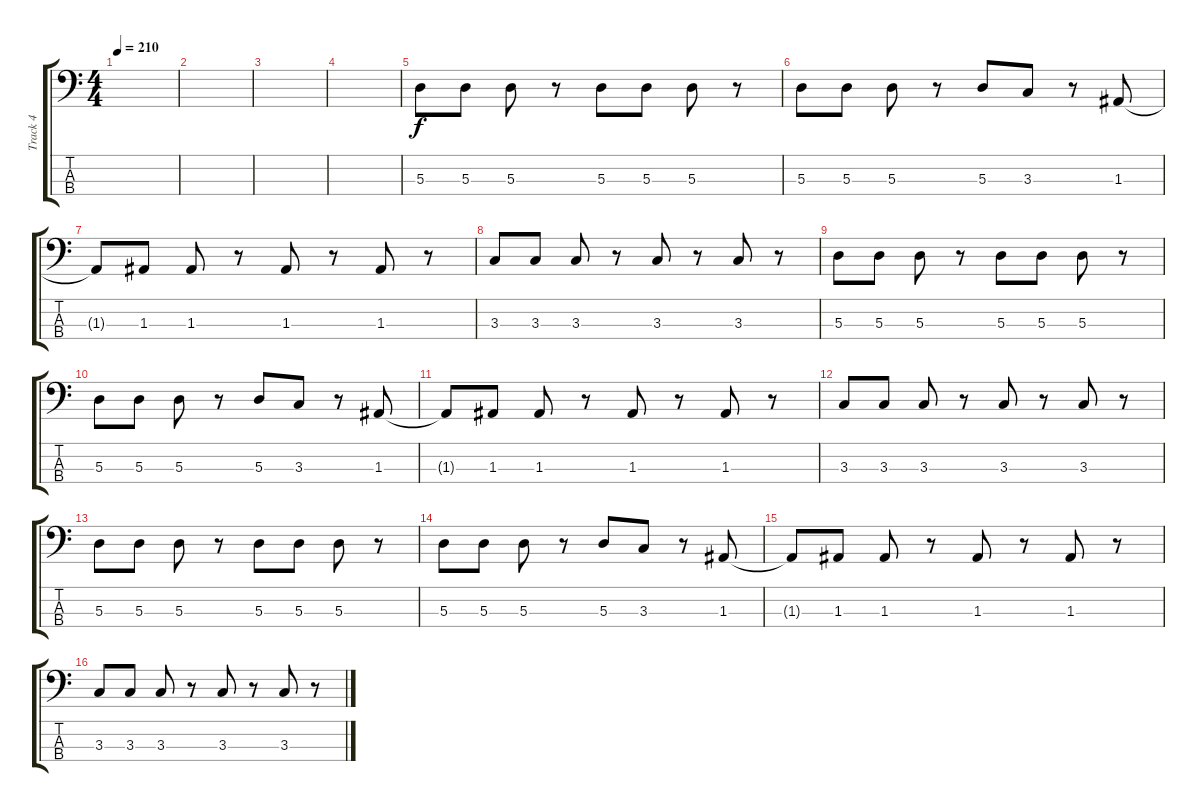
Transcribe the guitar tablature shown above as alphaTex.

\track ("Track 4" "Track 4") {instrument electricbasspick}
\staff {score tabs}
\tuning (G2 D2 A1 D1) {hide}
\ts (4 4)
\tempo 210
\clef f4
\ks c
|
|
|
|
5.3.8 5.3.8 5.3.8 r.8 5.3.8 5.3.8 5.3.8 r.8 |
5.3.8 5.3.8 5.3.8 r.8 5.3.8 3.3.8 r.8 1.3.8 |
1.3{t}.8 1.3.8 1.3.8 r.8 1.3.8 r.8 1.3.8 r.8 |
3.3.8 3.3.8 3.3.8 r.8 3.3.8 r.8 3.3.8 r.8 |
5.3.8 5.3.8 5.3.8 r.8 5.3.8 5.3.8 5.3.8 r.8 |
5.3.8 5.3.8 5.3.8 r.8 5.3.8 3.3.8 r.8 1.3.8 |
1.3{t}.8 1.3.8 1.3.8 r.8 1.3.8 r.8 1.3.8 r.8 |
3.3.8 3.3.8 3.3.8 r.8 3.3.8 r.8 3.3.8 r.8 |
5.3.8 5.3.8 5.3.8 r.8 5.3.8 5.3.8 5.3.8 r.8 |
5.3.8 5.3.8 5.3.8 r.8 5.3.8 3.3.8 r.8 1.3.8 |
1.3{t}.8 1.3.8 1.3.8 r.8 1.3.8 r.8 1.3.8 r.8 |
3.3.8 3.3.8 3.3.8 r.8 3.3.8 r.8 3.3.8 r.8
